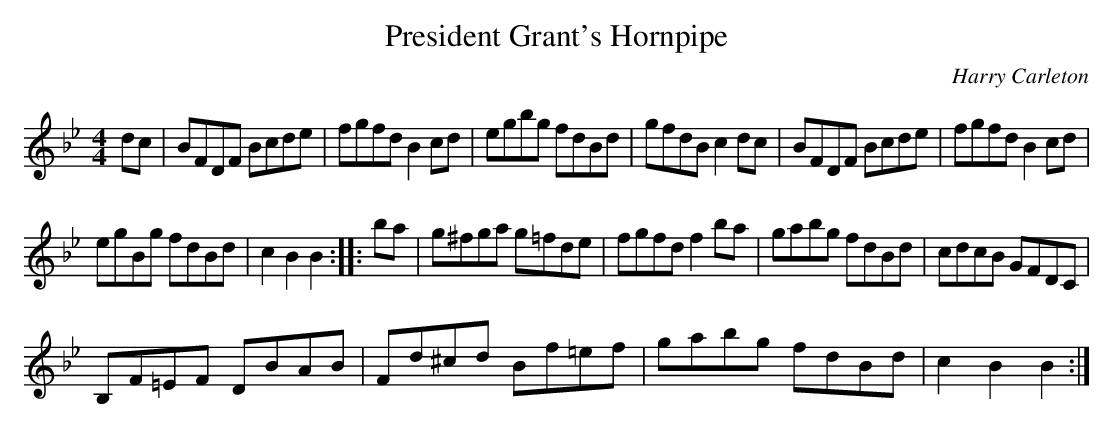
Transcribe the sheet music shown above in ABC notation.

X:1
T:President Grant's Hornpipe
C:Harry Carleton
M:4/4
L:1/8
K:Bb
dc|BFDF Bcde|fgfd B2 cd|egbg fdBd|gfdB c2 dc|BFDF Bcde|fgfd B2 cd|
egBg fdBd|c2 B2 B2::ba|g^fga g=fde|fgfd f2 ba|gabg fdBd|cdcB GFDC|
B,F=EF DBAB|Fd^cd Bf=ef|gabg fdBd|c2 B2 B2:|
